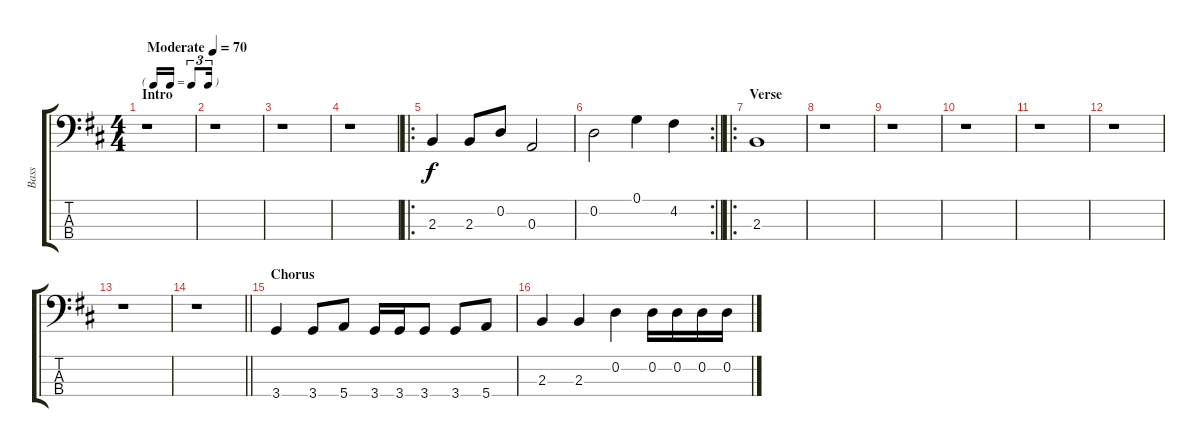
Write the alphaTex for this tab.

\track ("Bass" "Bass") {instrument electricbassfinger}
\staff {score tabs}
\tuning (G2 D2 A1 E1) {hide}
\ts (4 4)
\tf triplet16th
\section ("" "Intro")
\tempo (70 "Moderate")
\clef f4
\ks bminor
r.1{dy f instrument electricbassfinger} |
r.1 |
r.1 |
r.1 |
\ro
2.3.4 2.3.8 0.2.8 0.3.2 |
\rc 2
\barLineRight lightlight
0.2.2 0.1.4 4.2.4 |
\ro
\section ("" "Verse")
2.3.1 |
r.1 |
r.1 |
r.1 |
r.1 |
r.1 |
r.1 |
\barLineRight lightlight
r.1 |
\section ("" "Chorus")
3.4.4 3.4.8 5.4.8 3.4.16 3.4.16 3.4.8 3.4.8 5.4.8 |
2.3.4 2.3.4 0.2.4 0.2.16 0.2.16 0.2.16 0.2.16
